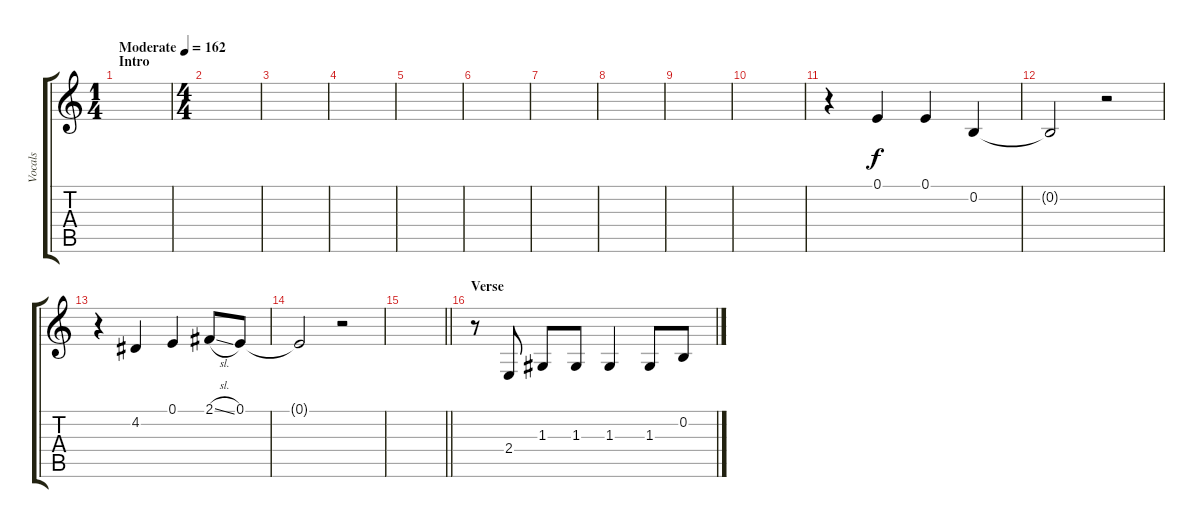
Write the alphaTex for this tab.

\track ("Vocals" "Vocals") {instrument altosax}
\staff {score tabs}
\tuning (E4 B3 G3 D3 A2 E2) {hide}
\ts (1 4)
\section ("" "Intro")
\tempo (162 "Moderate")
\clef g2
\ks c
|
\ts (4 4)
|
|
|
|
|
|
|
|
|
r.4 0.1.4 0.1.4 0.2.4 |
0.2{t}.2 r.2 |
r.4 4.2.4 0.1.4 2.1{sl}.8 0.1.8 |
0.1{t}.2 r.2 |
\barLineRight lightlight
|
\section ("" "Verse")
r.8 2.4.8 1.3.8 1.3.8 1.3.4 1.3.8 0.2.8
